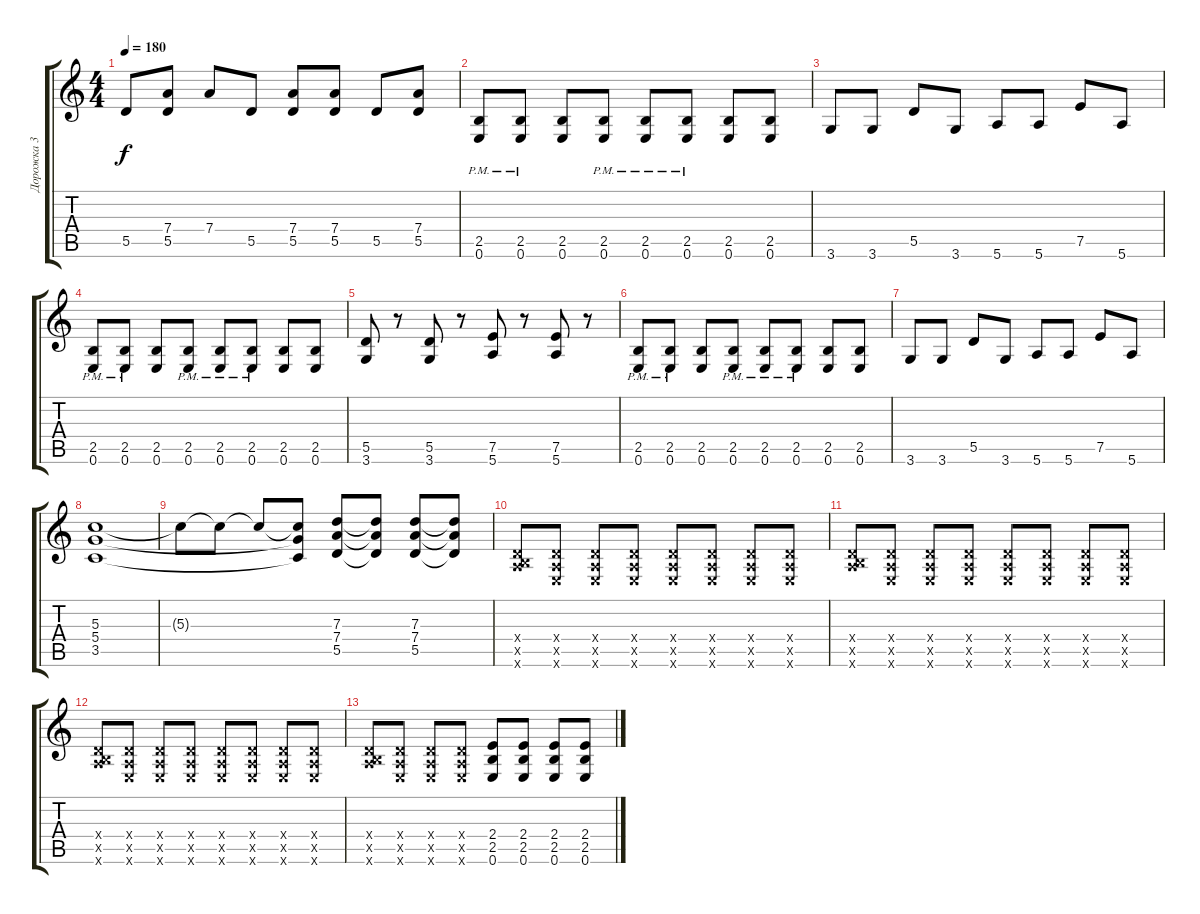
\track ("Дорожка 3" "Дорожка 3") {instrument distortionguitar}
\staff {score tabs}
\tuning (E4 B3 G3 D3 A2 E2) {hide}
\ts (4 4)
\tempo 180
\clef g2
\ks c
5.5.8{dy f} (7.4 5.5).8 7.4.8 5.5.8 (7.4 5.5).8 (7.4 5.5).8 5.5.8 (7.4 5.5).8 |
(2.5{pm} 0.6{pm}).8 (2.5{pm} 0.6{pm}).8 (2.5 0.6).8 (2.5{pm} 0.6{pm}).8 (2.5{pm} 0.6{pm}).8 (2.5{pm} 0.6{pm}).8 (2.5 0.6).8 (2.5 0.6).8 |
3.6.8 3.6.8 5.5.8 3.6.8 5.6.8 5.6.8 7.5.8 5.6.8 |
(2.5{pm} 0.6{pm}).8 (2.5{pm} 0.6{pm}).8 (2.5 0.6).8 (2.5{pm} 0.6{pm}).8 (2.5{pm} 0.6{pm}).8 (2.5{pm} 0.6{pm}).8 (2.5 0.6).8 (2.5 0.6).8 |
(5.5 3.6).8 r.8 (5.5 3.6).8 r.8 (7.5 5.6).8 r.8 (7.5 5.6).8 r.8 |
(2.5{pm} 0.6{pm}).8 (2.5{pm} 0.6{pm}).8 (2.5 0.6).8 (2.5{pm} 0.6{pm}).8 (2.5{pm} 0.6{pm}).8 (2.5{pm} 0.6{pm}).8 (2.5 0.6).8 (2.5 0.6).8 |
3.6.8 3.6.8 5.5.8 3.6.8 5.6.8 5.6.8 7.5.8 5.6.8 |
(5.3 5.4 3.5).1 |
5.3{t}.8 5.3{t}.8 5.3{t}.8 (5.3{t} 5.4{t} 3.5{t}).8 (7.3 7.4 5.5).8 (7.3{t} 7.4{t} 5.5{t}).8 (7.3 7.4 5.5).8 (7.3{t} 7.4{t} 5.5{t}).8 |
(0.4{x} 0.5{x} 7.6{x}).8 (0.4{x} 0.5{x} 0.6{x}).8 (0.4{x} 0.5{x} 0.6{x}).8 (0.4{x} 0.5{x} 0.6{x}).8 (0.4{x} 0.5{x} 0.6{x}).8 (0.4{x} 0.5{x} 0.6{x}).8 (0.4{x} 0.5{x} 0.6{x}).8 (0.4{x} 0.5{x} 0.6{x}).8 |
(0.4{x} 0.5{x} 7.6{x}).8 (0.4{x} 0.5{x} 0.6{x}).8 (0.4{x} 0.5{x} 0.6{x}).8 (0.4{x} 0.5{x} 0.6{x}).8 (0.4{x} 0.5{x} 0.6{x}).8 (0.4{x} 0.5{x} 0.6{x}).8 (0.4{x} 0.5{x} 0.6{x}).8 (0.4{x} 0.5{x} 0.6{x}).8 |
(0.4{x} 0.5{x} 7.6{x}).8 (0.4{x} 0.5{x} 0.6{x}).8 (0.4{x} 0.5{x} 0.6{x}).8 (0.4{x} 0.5{x} 0.6{x}).8 (0.4{x} 0.5{x} 0.6{x}).8 (0.4{x} 0.5{x} 0.6{x}).8 (0.4{x} 0.5{x} 0.6{x}).8 (0.4{x} 0.5{x} 0.6{x}).8 |
(0.4{x} 0.5{x} 7.6{x}).8 (0.4{x} 0.5{x} 0.6{x}).8 (0.4{x} 0.5{x} 0.6{x}).8 (0.4{x} 0.5{x} 0.6{x}).8 (2.4 2.5 0.6).8 (2.4 2.5 0.6).8 (2.4 2.5 0.6).8 (2.4 2.5 0.6).8
